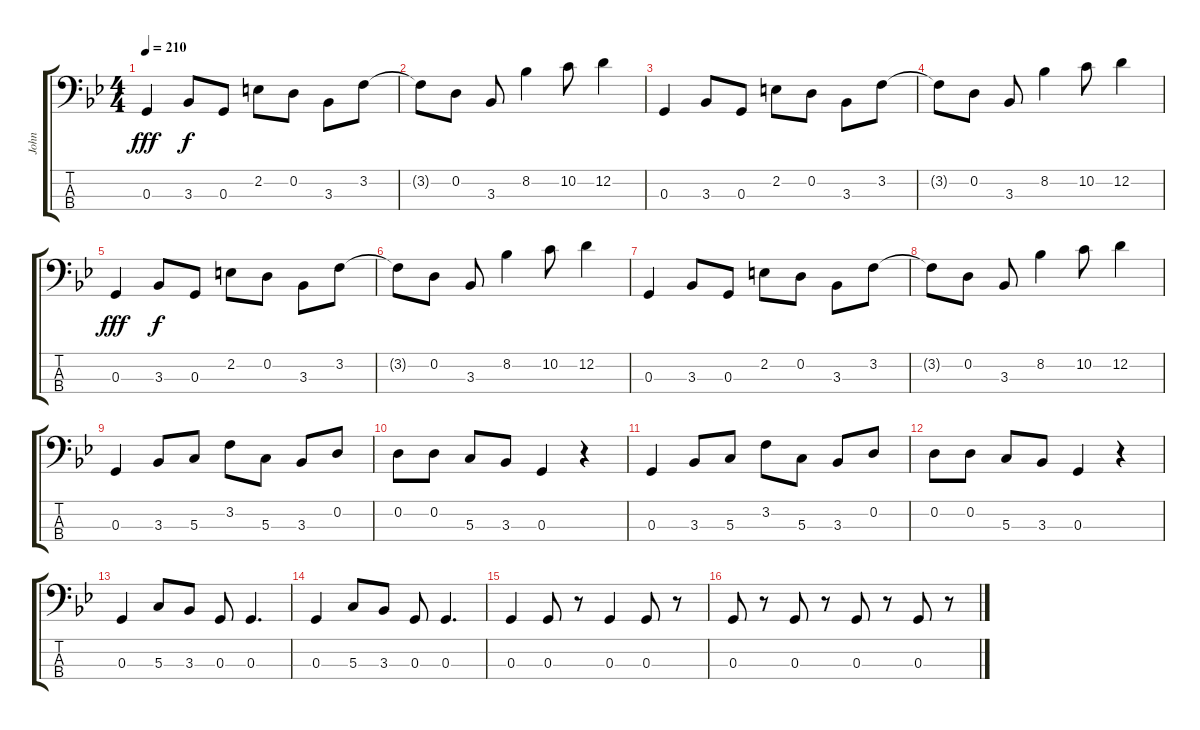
\track ("John" "John") {instrument electricbassfinger}
\staff {score tabs}
\tuning (G2 D2 G1 D1) {hide}
\ts (4 4)
\tempo 210
\clef f4
\ks gminor
0.3.4{dy fff volume 16 instrument electricbassfinger} 3.3.8{dy f} 0.3.8 2.2.8 0.2.8 3.3.8 3.2.8 |
3.2{t}.8 0.2.8 3.3.8 8.2.4 10.2.8 12.2.4 |
0.3.4 3.3.8 0.3.8 2.2.8 0.2.8 3.3.8 3.2.8 |
3.2{t}.8 0.2.8 3.3.8 8.2.4 10.2.8 12.2.4 |
0.3.4{dy fff} 3.3.8{dy f} 0.3.8 2.2.8 0.2.8 3.3.8 3.2.8 |
3.2{t}.8 0.2.8 3.3.8 8.2.4 10.2.8 12.2.4 |
0.3.4 3.3.8 0.3.8 2.2.8 0.2.8 3.3.8 3.2.8 |
3.2{t}.8 0.2.8 3.3.8 8.2.4 10.2.8 12.2.4 |
0.3.4 3.3.8 5.3.8 3.2.8 5.3.8 3.3.8 0.2.8 |
0.2.8 0.2.8 5.3.8 3.3.8 0.3.4 r.4 |
0.3.4 3.3.8 5.3.8 3.2.8 5.3.8 3.3.8 0.2.8 |
0.2.8 0.2.8 5.3.8 3.3.8 0.3.4 r.4 |
0.3.4 5.3.8 3.3.8 0.3.8 0.3.4{d} |
0.3.4 5.3.8 3.3.8 0.3.8 0.3.4{d} |
0.3.4 0.3.8 r.8 0.3.4 0.3.8 r.8 |
0.3.8 r.8 0.3.8 r.8 0.3.8 r.8 0.3.8 r.8
